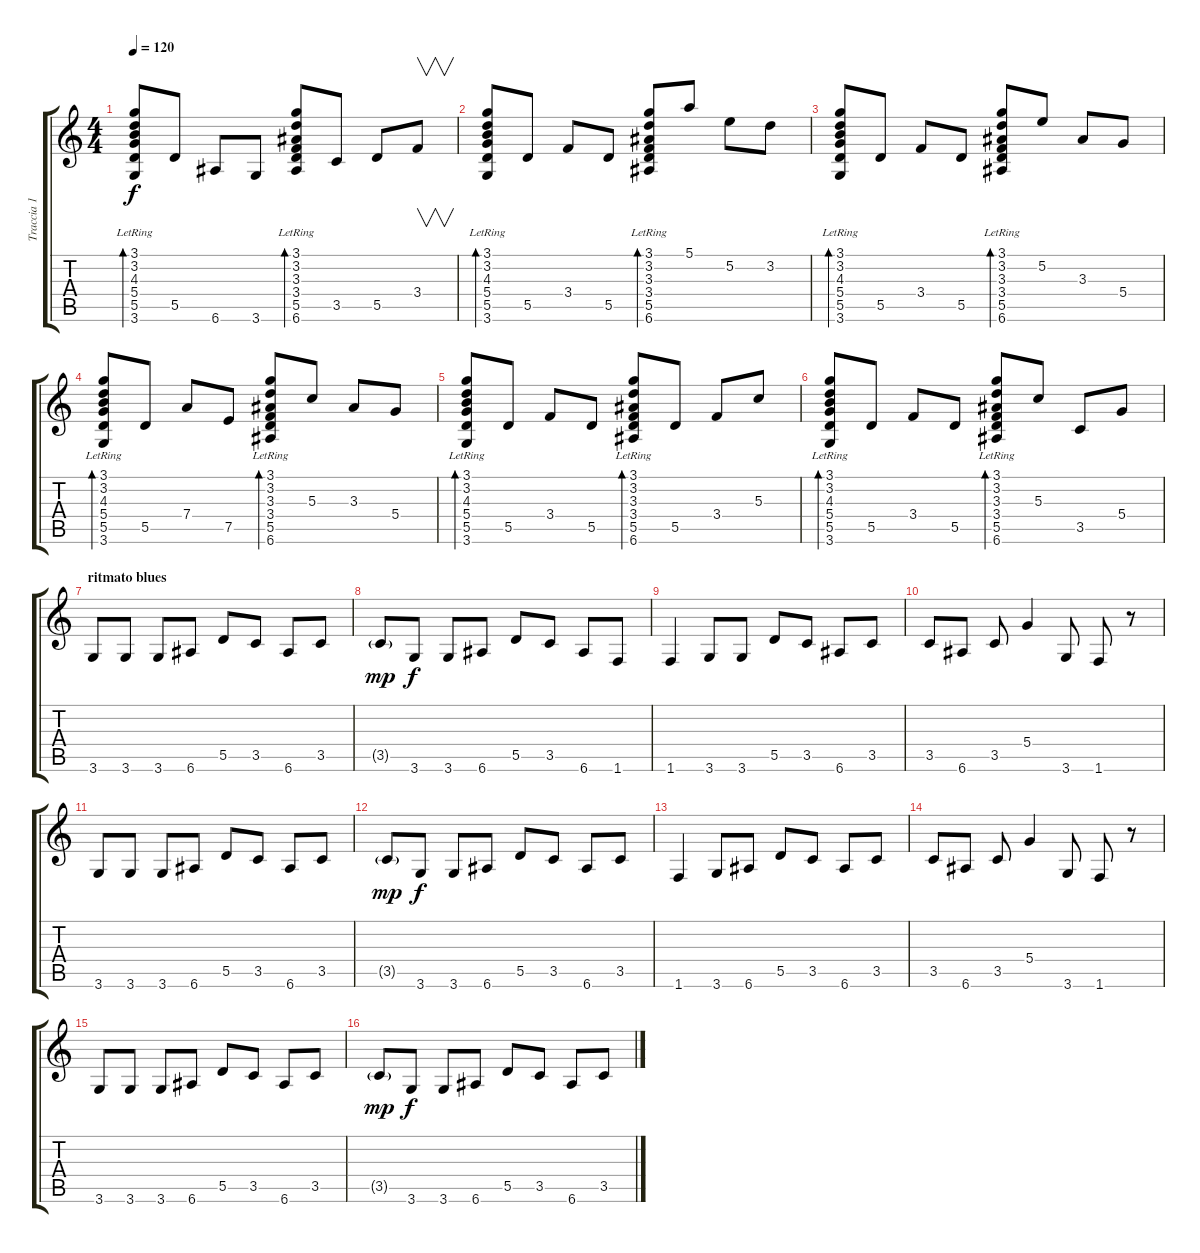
\track ("Traccia 1" "Traccia 1") {instrument acousticguitarsteel}
\staff {score tabs}
\tuning (E4 B3 G3 D3 A2 E2) {hide}
\ts (4 4)
\tempo 120
\clef g2
\ks c
(3.1{lr} 3.2{lr} 4.3{lr} 5.4{lr} 5.5{lr} 3.6{lr}).8{bd 120 dy f} 5.5.8 6.6.8 3.6.8 (3.1{lr} 3.2{lr} 3.3{lr} 3.4{lr} 5.5{lr} 6.6{lr}).8{bd 60} 3.5.8 5.5.8 3.4.8{v} |
(3.1{lr} 3.2{lr} 4.3{lr} 5.4{lr} 5.5{lr} 3.6{lr}).8{bd 120} 5.5.8 3.4.8 5.5.8 (3.1{lr} 3.2{lr} 3.3{lr} 3.4{lr} 5.5{lr} 6.6{lr}).8{bd 120} 5.1.8 5.2.8 3.2.8 |
(3.1{lr} 3.2{lr} 4.3{lr} 5.4{lr} 5.5{lr} 3.6{lr}).8{bd 120} 5.5.8 3.4.8 5.5.8 (3.1{lr} 3.2{lr} 3.3{lr} 3.4{lr} 5.5{lr} 6.6{lr}).8{bd 120} 5.2.8 3.3.8 5.4.8 |
(3.1{lr} 3.2{lr} 4.3{lr} 5.4{lr} 5.5{lr} 3.6{lr}).8{bd 120} 5.5.8 7.4.8 7.5.8 (3.1{lr} 3.2{lr} 3.3{lr} 3.4{lr} 5.5{lr} 6.6{lr}).8{bd 120} 5.3.8 3.3.8 5.4.8 |
(3.1{lr} 3.2{lr} 4.3{lr} 5.4{lr} 5.5{lr} 3.6{lr}).8{bd 120} 5.5.8 3.4.8 5.5.8 (3.1{lr} 3.2{lr} 3.3{lr} 3.4{lr} 5.5{lr} 6.6{lr}).8{bd 120} 5.5.8 3.4.8 5.3.8 |
(3.1{lr} 3.2{lr} 4.3{lr} 5.4{lr} 5.5{lr} 3.6{lr}).8{bd 120} 5.5.8 3.4.8 5.5.8 (3.1{lr} 3.2{lr} 3.3{lr} 3.4{lr} 5.5{lr} 6.6{lr}).8{bd 120} 5.3.8 3.5.8 5.4.8 |
\section ("" "ritmato blues")
3.6.8 3.6.8 3.6.8 6.6.8 5.5.8 3.5.8 6.6.8 3.5.8 |
3.5{g}.8{dy mp} 3.6.8{dy f} 3.6.8 6.6.8 5.5.8 3.5.8 6.6.8 1.6.8 |
1.6.4 3.6.8 3.6.8 5.5.8 3.5.8 6.6.8 3.5.8 |
3.5.8 6.6.8 3.5.8 5.4.4 3.6.8 1.6.8 r.8 |
3.6.8 3.6.8 3.6.8 6.6.8 5.5.8 3.5.8 6.6.8 3.5.8 |
3.5{g}.8{dy mp} 3.6.8{dy f} 3.6.8 6.6.8 5.5.8 3.5.8 6.6.8 3.5.8 |
1.6.4 3.6.8 6.6.8 5.5.8 3.5.8 6.6.8 3.5.8 |
3.5.8 6.6.8 3.5.8 5.4.4 3.6.8 1.6.8 r.8 |
3.6.8 3.6.8 3.6.8 6.6.8 5.5.8 3.5.8 6.6.8 3.5.8 |
3.5{g}.8{dy mp} 3.6.8{dy f} 3.6.8 6.6.8 5.5.8 3.5.8 6.6.8 3.5.8
